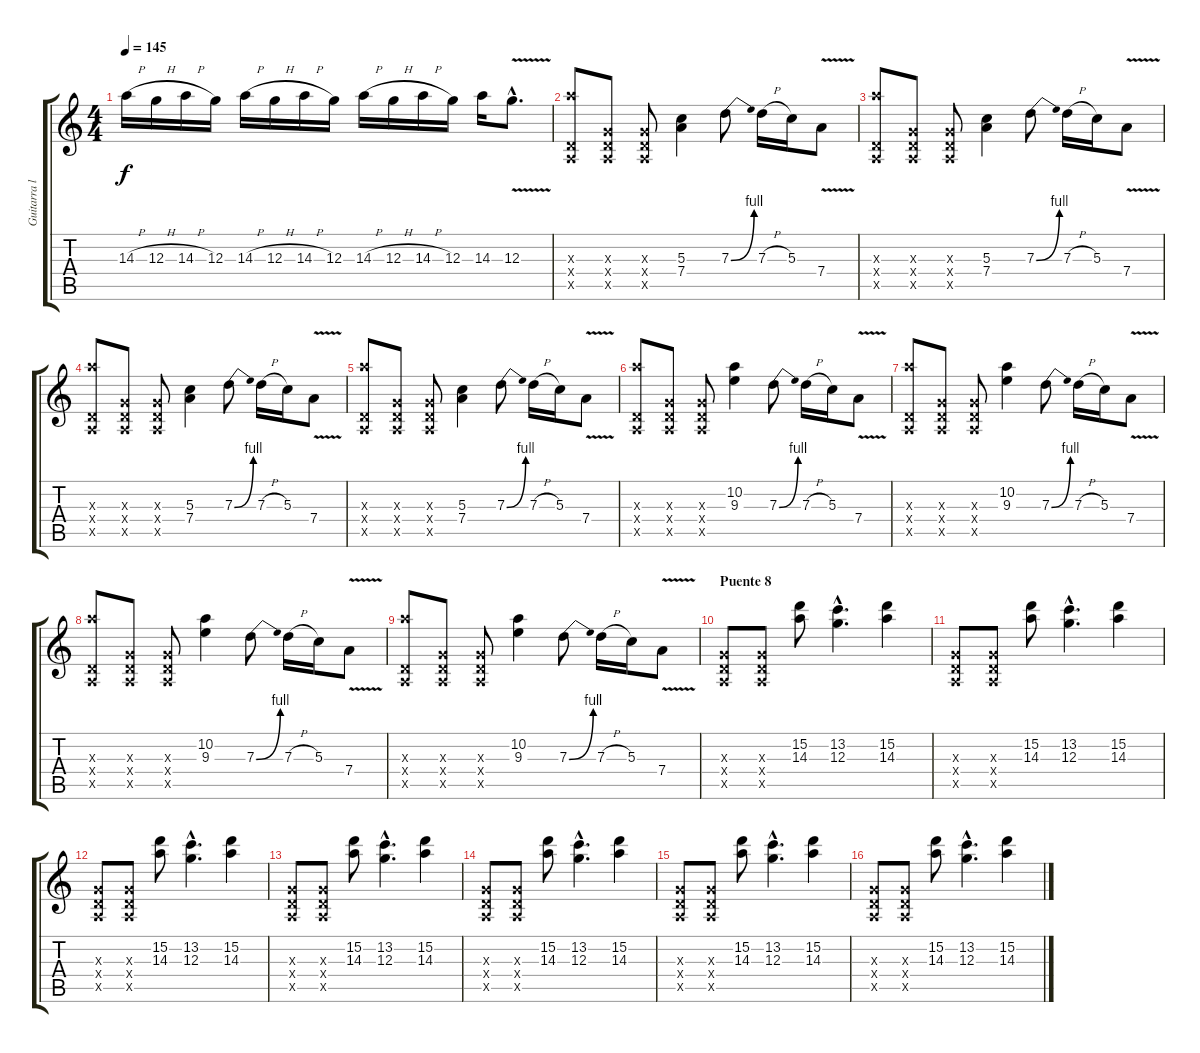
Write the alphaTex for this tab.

\track ("Guitarra líder" "Guitarra l") {instrument distortionguitar}
\staff {score tabs}
\tuning (E4 B3 G3 D3 A2 E2) {hide}
\ts (4 4)
\tempo 145
\clef g2
\ks c
14.3{h}.16{dy f} 12.3{h}.16 14.3{h}.16 12.3.16 14.3{h}.16 12.3{h}.16 14.3{h}.16 12.3.16 14.3{h}.16 12.3{h}.16 14.3{h}.16 12.3.16 14.3.16 12.3{v hac}.8{d} |
(14.3{x} 0.4{x} 0.5{x}).8 (0.3{x} 0.4{x} 0.5{x}).8 (0.3{x} 0.4{x} 0.5{x}).8 (5.3 7.4).4 7.3{be (bend 0 0 60 4)}.8 7.3{h}.16 5.3.16 7.4{v}.8 |
(14.3{x} 0.4{x} 0.5{x}).8 (0.3{x} 0.4{x} 0.5{x}).8 (0.3{x} 0.4{x} 0.5{x}).8 (5.3 7.4).4 7.3{be (bend 0 0 60 4)}.8 7.3{h}.16 5.3.16 7.4{v}.8 |
(14.3{x} 0.4{x} 0.5{x}).8 (0.3{x} 0.4{x} 0.5{x}).8 (0.3{x} 0.4{x} 0.5{x}).8 (5.3 7.4).4 7.3{be (bend 0 0 60 4)}.8 7.3{h}.16 5.3.16 7.4{v}.8 |
(14.3{x} 0.4{x} 0.5{x}).8 (0.3{x} 0.4{x} 0.5{x}).8 (0.3{x} 0.4{x} 0.5{x}).8 (5.3 7.4).4 7.3{be (bend 0 0 60 4)}.8 7.3{h}.16 5.3.16 7.4{v}.8 |
(14.3{x} 0.4{x} 0.5{x}).8 (0.3{x} 0.4{x} 0.5{x}).8 (0.3{x} 0.4{x} 0.5{x}).8 (10.2 9.3).4 7.3{be (bend 0 0 60 4)}.8 7.3{h}.16 5.3.16 7.4{v}.8 |
(14.3{x} 0.4{x} 0.5{x}).8 (0.3{x} 0.4{x} 0.5{x}).8 (0.3{x} 0.4{x} 0.5{x}).8 (10.2 9.3).4 7.3{be (bend 0 0 60 4)}.8 7.3{h}.16 5.3.16 7.4{v}.8 |
(14.3{x} 0.4{x} 0.5{x}).8 (0.3{x} 0.4{x} 0.5{x}).8 (0.3{x} 0.4{x} 0.5{x}).8 (10.2 9.3).4 7.3{be (bend 0 0 60 4)}.8 7.3{h}.16 5.3.16 7.4{v}.8 |
(14.3{x} 0.4{x} 0.5{x}).8 (0.3{x} 0.4{x} 0.5{x}).8 (0.3{x} 0.4{x} 0.5{x}).8 (10.2 9.3).4 7.3{be (bend 0 0 60 4)}.8 7.3{h}.16 5.3.16 7.4{v}.8 |
\section ("" "Puente 8")
(0.3{x} 0.4{x} 0.5{x}).8{volume 14} (0.3{x} 0.4{x} 0.5{x}).8 (15.2 14.3).8 (13.2{hac} 12.3{hac}).4{d} (15.2 14.3).4 |
(0.3{x} 0.4{x} 0.5{x}).8 (0.3{x} 0.4{x} 0.5{x}).8 (15.2 14.3).8 (13.2{hac} 12.3{hac}).4{d} (15.2 14.3).4 |
(0.3{x} 0.4{x} 0.5{x}).8 (0.3{x} 0.4{x} 0.5{x}).8 (15.2 14.3).8 (13.2{hac} 12.3{hac}).4{d} (15.2 14.3).4 |
(0.3{x} 0.4{x} 0.5{x}).8 (0.3{x} 0.4{x} 0.5{x}).8 (15.2 14.3).8 (13.2{hac} 12.3{hac}).4{d} (15.2 14.3).4 |
(0.3{x} 0.4{x} 0.5{x}).8 (0.3{x} 0.4{x} 0.5{x}).8 (15.2 14.3).8 (13.2{hac} 12.3{hac}).4{d} (15.2 14.3).4 |
(0.3{x} 0.4{x} 0.5{x}).8 (0.3{x} 0.4{x} 0.5{x}).8 (15.2 14.3).8 (13.2{hac} 12.3{hac}).4{d} (15.2 14.3).4 |
(0.3{x} 0.4{x} 0.5{x}).8 (0.3{x} 0.4{x} 0.5{x}).8 (15.2 14.3).8 (13.2{hac} 12.3{hac}).4{d} (15.2 14.3).4
